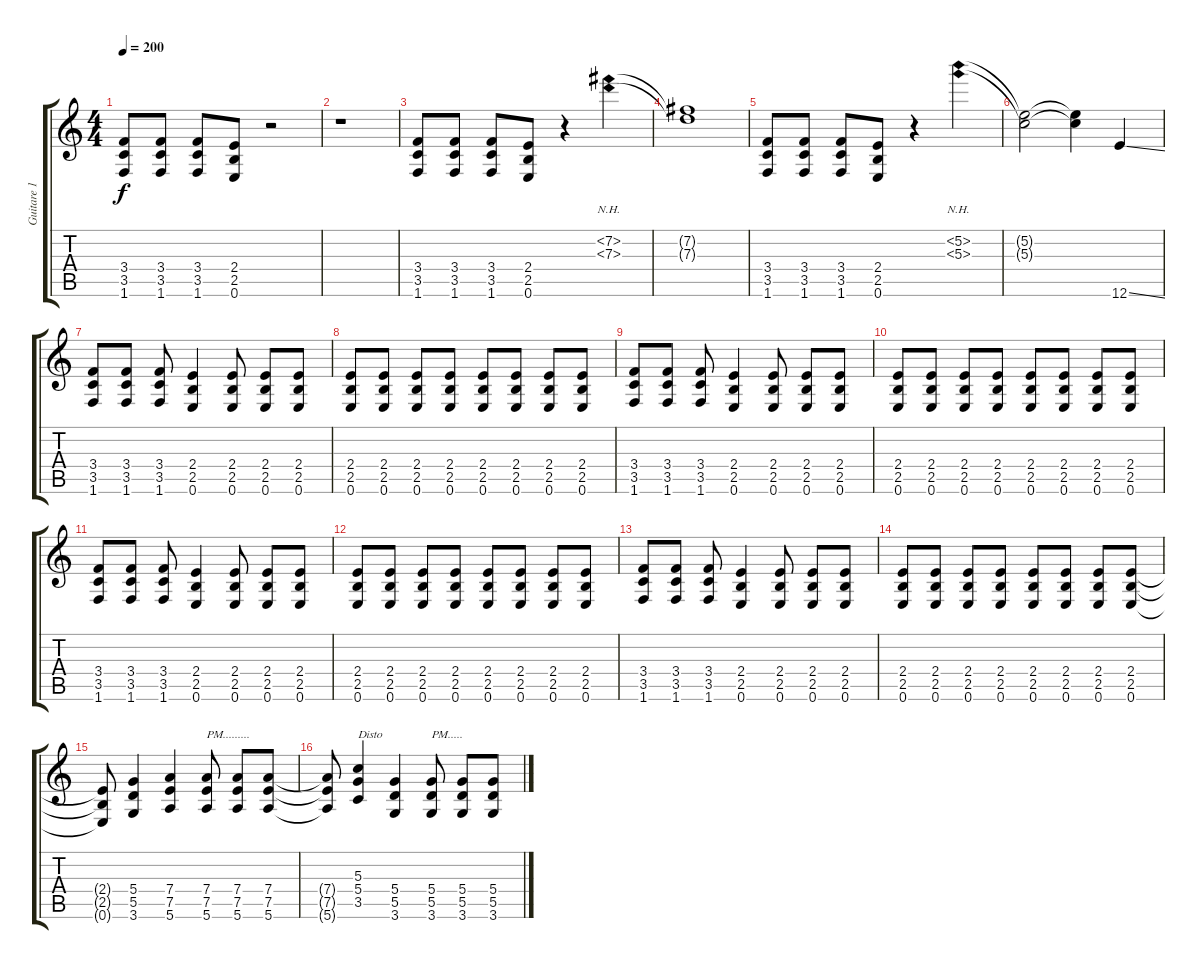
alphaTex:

\track ("Guitare 1 solo" "Guitare 1 ") {instrument distortionguitar}
\staff {score tabs}
\tuning (E4 B3 G3 D3 A2 E2) {hide}
\ts (4 4)
\tempo 200
\clef g2
\ks c
(3.4 3.5 1.6).8{dy f} (3.4 3.5 1.6).8 (3.4 3.5 1.6).8 (2.4 2.5 0.6).8 r.2 |
r.1 |
(3.4 3.5 1.6).8 (3.4 3.5 1.6).8 (3.4 3.5 1.6).8 (2.4 2.5 0.6).8 r.4 (7.2{nh} 7.3{nh}).4 |
(7.2{t} 7.3{t}).1 |
(3.4 3.5 1.6).8 (3.4 3.5 1.6).8 (3.4 3.5 1.6).8 (2.4 2.5 0.6).8 r.4 (5.2{nh} 5.3{nh}).4 |
(5.2{t} 5.3{t}).2 (5.2{t} 5.3{t}).4 12.6{ss}.4 |
(3.4 3.5 1.6).8 (3.4 3.5 1.6).8 (3.4 3.5 1.6).8 (2.4 2.5 0.6).4 (2.4 2.5 0.6).8 (2.4 2.5 0.6).8 (2.4 2.5 0.6).8 |
(2.4 2.5 0.6).8 (2.4 2.5 0.6).8 (2.4 2.5 0.6).8 (2.4 2.5 0.6).8 (2.4 2.5 0.6).8 (2.4 2.5 0.6).8 (2.4 2.5 0.6).8 (2.4 2.5 0.6).8 |
(3.4 3.5 1.6).8 (3.4 3.5 1.6).8 (3.4 3.5 1.6).8 (2.4 2.5 0.6).4 (2.4 2.5 0.6).8 (2.4 2.5 0.6).8 (2.4 2.5 0.6).8 |
(2.4 2.5 0.6).8 (2.4 2.5 0.6).8 (2.4 2.5 0.6).8 (2.4 2.5 0.6).8 (2.4 2.5 0.6).8 (2.4 2.5 0.6).8 (2.4 2.5 0.6).8 (2.4 2.5 0.6).8 |
(3.4 3.5 1.6).8 (3.4 3.5 1.6).8 (3.4 3.5 1.6).8 (2.4 2.5 0.6).4 (2.4 2.5 0.6).8 (2.4 2.5 0.6).8 (2.4 2.5 0.6).8 |
(2.4 2.5 0.6).8 (2.4 2.5 0.6).8 (2.4 2.5 0.6).8 (2.4 2.5 0.6).8 (2.4 2.5 0.6).8 (2.4 2.5 0.6).8 (2.4 2.5 0.6).8 (2.4 2.5 0.6).8 |
(3.4 3.5 1.6).8 (3.4 3.5 1.6).8 (3.4 3.5 1.6).8 (2.4 2.5 0.6).4 (2.4 2.5 0.6).8 (2.4 2.5 0.6).8 (2.4 2.5 0.6).8 |
(2.4 2.5 0.6).8 (2.4 2.5 0.6).8 (2.4 2.5 0.6).8 (2.4 2.5 0.6).8 (2.4 2.5 0.6).8 (2.4 2.5 0.6).8 (2.4 2.5 0.6).8 (2.4 2.5 0.6).8 |
(2.4{t} 2.5{t} 0.6{t}).8 (5.4 5.5 3.6).4 (7.4 7.5 5.6).4 (7.4 7.5 5.6).8{txt "PM........." volume 16 instrument electricguitarmuted} (7.4 7.5 5.6).8 (7.4 7.5 5.6).8 |
(7.4{t} 7.5{t} 5.6{t}).8 (5.3 5.4 3.5).4{txt "Disto" volume 13 instrument distortionguitar} (5.4 5.5 3.6).4 (5.4 5.5 3.6).8{txt "PM....." volume 16 instrument electricguitarmuted} (5.4 5.5 3.6).8 (5.4 5.5 3.6).8
